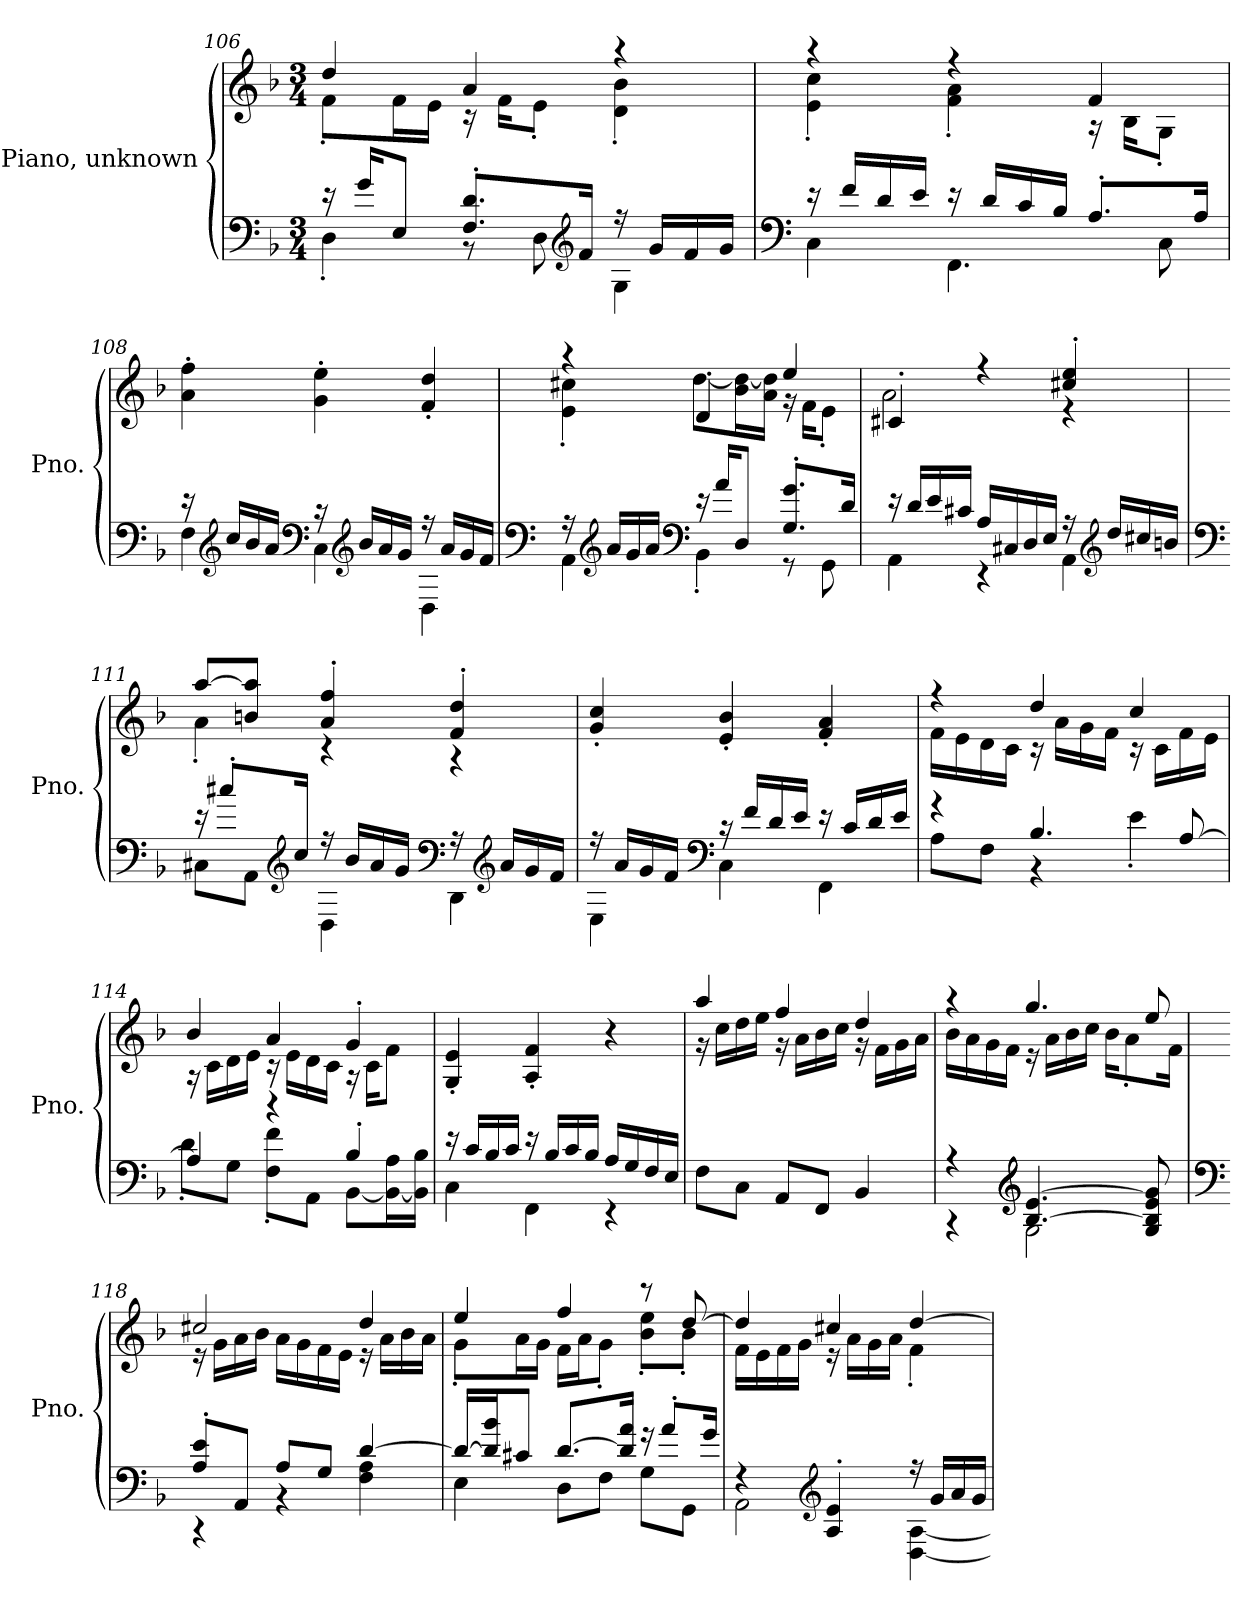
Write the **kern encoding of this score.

**kern	**kern
*part1	*part1
*staff2	*staff1
*I"Piano, unknown	*
*I'Pno.	*
!!LO:LB:g=z
*clefF4	*clefG2
*k[b-]	*k[b-]
*M3/4	*M3/4
=106	=106
*^	*^
16r	4D'\	4dd/	8f'\L
16g/KL	.	.	.
8E/J	.	.	16f\L
.	.	.	16e\JJ
8.F/' 8.d/'L	8r	4a/	16r
.	.	.	16f\KL
.	8D\	.	8e'\J
*clefG2	*	*	*
16f/Jk	.	.	.
16r	4G\	4r	4d\' 4b-\'
16g/LL	.	.	.
16f/	.	.	.
16g/JJ	.	.	.
=107	=107	=107	=107
*clefF4	*	*	*
16r	4C\	4r	4e\' 4cc\'
16f/LL	.	.	.
16d/	.	.	.
16e/JJ	.	.	.
16r	4.FF\	4r	4f\' 4a\'
16d/LL	.	.	.
16c/	.	.	.
16B-/JJ	.	.	.
8.A'/L	.	4f/	16r
.	.	.	16B-\KL
.	8C\	.	8G'\J
16A/Jk	.	.	.
*	*	*v	*v
!!LO:LB:g=z
=108	=108	=108
16r	4F\	4a\' 4ff\'
*clefG2	*	*
16cc/LL	.	.
16b-/	.	.
16a/JJ	.	.
*clefF4	*	*
16r	4C\	4g\' 4ee\'
*clefG2	*	*
16b-/LL	.	.
16a/	.	.
16g/JJ	.	.
16r	4D\	4f/' 4dd/'
16a/LL	.	.
16g/	.	.
16f/JJ	.	.
=109	=109	=109
*clefF4	*	*
*	*	*^
16r	4AA\	4r	4e\' 4cc#X\'
*clefG2	*	*	*
16a/LL	.	.	.
16g/	.	.	.
16a/JJ	.	.	.
*clefF4	*	*	*
16r	4BB-'\	4d'/	[8dd\L
16a/KL	.	.	.
8D/J	.	.	16b-\ 16dd\_L
.	.	.	16a\ 16dd\]JJ
8.G/' 8.g/'L	8r	4ee/	16r
.	.	.	16f\KL
.	8GG\	.	8e'\J
16d/Jk	.	.	.
!!LO:LB:g=z	!!
=110	=110	=110	=110
16r	4AA\	4c#X'/	2a\
16d/LL	.	.	.
16e/	.	.	.
16c#X/JJ	.	.	.
16A/LL	4r	4r	.
16C#X/	.	.	.
16D/	.	.	.
16E/JJ	.	.	.
16r	4AA\	4cc#X/' 4ee/'	4r
*clefG2	*	*	*
16dd/LL	.	.	.
16cc#X/	.	.	.
16bn/JJ	.	.	.
=111	=111	=111	=111
*clefF4	*	*	*
16r	8C#X\L	[8aa/L	4a'\
8cc#X'/L	.	.	.
.	8AA\J	8bn/ 8aa/]J	.
*clefG2	*	*	*
16cc#/Jk	.	.	.
16r	4D\	4a/' 4ff/'	4r
16b-/LL	.	.	.
16a/	.	.	.
16g/JJ	.	.	.
*clefF4	*	*	*
16r	4DD\	4f/' 4dd/'	4r
*clefG2	*	*	*
16a/LL	.	.	.
16g/	.	.	.
16f/JJ	.	.	.
*	*	*v	*v
!!LO:PB:g=z
=112	=112	=112
16r	4E\	4g/' 4cc/'
16a/LL	.	.
16g/	.	.
16f/JJ	.	.
*clefF4	*	*
16r	4C\	4e/' 4b-/'
16f/LL	.	.
16d/	.	.
16e/JJ	.	.
16r	4FF\	4f/' 4a/'
16c/LL	.	.
16d/	.	.
16e/JJ	.	.
=113	=113	=113
*	*	*^
4r	8A\L	4r	16f\LL
.	.	.	16e\
.	8F\J	.	16d\
.	.	.	16c\JJ
4.B-/	4r	4dd/	16r
.	.	.	16a\LL
.	.	.	16g\
.	.	.	16f\JJ
.	4e'\	4cc/	16r
.	.	.	16c\LL
[8A/	.	.	16f\
.	.	.	16e\JJ
=114	=114	=114	=114
4A/]	8d'\L	4b-/	16r
.	.	.	16c\LL
.	8G\J	.	16d\
.	.	.	16e\JJ
4r	8F\' 8f\'L	4a/	16r
.	.	.	16e\LL
.	8AA\J	.	16d\
.	.	.	16c\JJ
4B-'/	[8BB-\L	4g'/	16r
.	.	.	16c\KL
.	16BB-\_ 16A\L	.	8f\J
.	16BB-\] 16B-\JJ	.	.
*	*	*v	*v
!!LO:LB:g=z
=115	=115	=115
16r	4C\	4G/' 4e/'
16c/LL	.	.
16B-/	.	.
16c/JJ	.	.
16r	4FF\	4A/' 4f/'
16B-/LL	.	.
16c/	.	.
16B-/JJ	.	.
16A/LL	4r	4r
16G/	.	.
16F/	.	.
16E/JJ	.	.
*v	*v	*
=116	=116
*	*^
8F\L	4aa/	16r
.	.	16cc\LL
8C\J	.	16dd\
.	.	16ee\JJ
8AA/L	4ff/	16r
.	.	16a\LL
8FF/J	.	16b-\
.	.	16cc\JJ
4BB-/	4dd/	16r
.	.	16f\LL
.	.	16g\
.	.	16a\JJ
=117	=117	=117
*^	*	*
4r	4r	4r	16b-\LL
.	.	.	16a\
.	.	.	16g\
.	.	.	16f\JJ
*clefG2	*	*	*
[4.B-/ [4.e/	2G\	4.gg/	16r
.	.	.	16a\LL
.	.	.	16b-\
.	.	.	16cc\JJ
.	.	.	16b-\KL
.	.	.	8a'\
8G/ 8B-/] 8e/] 8g/	.	8ee/	.
.	.	.	16f\Jk
!!LO:LB:g=z	!!
=118	=118	=118	=118
*clefF4	*	*	*
8A/' 8e/'L	4r	2cc#X/	16r
.	.	.	16g\LL
8AA/J	.	.	16a\
.	.	.	16b-\JJ
8A/L	4r	.	16a\LL
.	.	.	16g\
8G/J	.	.	16f\
.	.	.	16e\JJ
[4d/	4F\ 4A\	4dd/	16r
.	.	.	16a\LL
.	.	.	16b-\
.	.	.	16a\JJ
=119	=119	=119	=119
16d/LL_	4E\	4ee/	8g'\L
16d/] 16b-/J	.	.	.
8c#X/J	.	.	16a\L
.	.	.	16g\JJ
[8.d/L	8D\L	4ff/	16f\LL
.	.	.	16a\J
.	8F\J	.	8g'\J
16d/] 16a/Jk	.	.	.
16r	8G\L	8r	8b-\' 8ee\'L
8a'/L	.	.	.
.	8GG\J	[8dd/	8b-'\J
16g/Jk	.	.	.
=120	=120	=120	=120
4r	2AA\	4dd/]	16f\LL
.	.	.	16e\
.	.	.	16f\
.	.	.	16g\JJ
*clefG2	*	*	*
4A/' 4e/'	.	4cc#X/	16r
.	.	.	16a\LL
.	.	.	16g\
.	.	.	16a\JJ
16r	[4D\ [4A\	[4dd/	4f'\
16g/LL	.	.	.
16a/	.	.	.
16g/JJ	.	.	.
*v	*v	*	*
*	*v	*v
=	=
*-	*-
